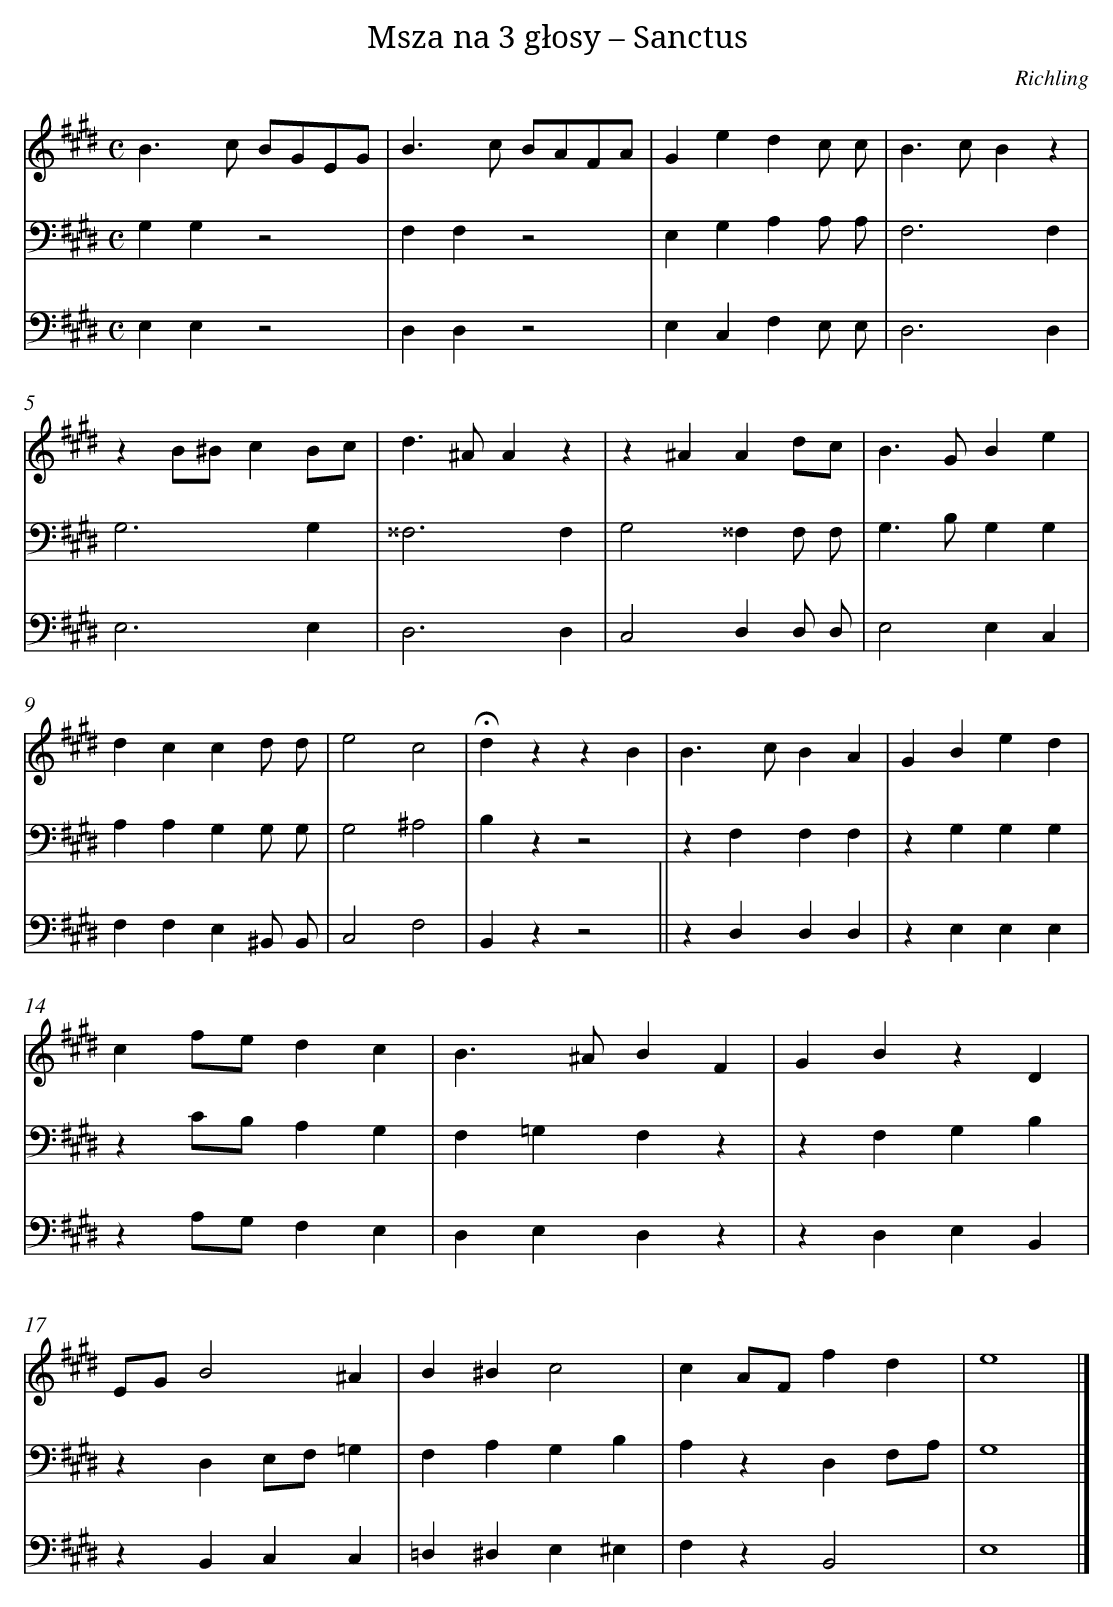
X:1
T: Msza na 3 głosy – Sanctus
C: Richling
L: 1/4
M: C
V: 1 clef=treble
V: 2 clef=bass
V: 3 clef=bass
K: E
[V:1] B>c B/G/E/G/ |
[V:2] G,G,z2 |
[V:3] E,E,z2 |
[V:1] B>c B/A/F/A/ |
[V:2] F,F,z2 |
[V:3] D,D,z2 |
[V:1] Gedc/ c/ |
[V:2] E,G,A,A,/ A,/ |
[V:3] E,C,F,E,/ E,/ |
[V:1] B>cBz |
[V:2] F,3F, |
[V:3] D,3D, |
[V:1] zB/^B/cB/c/ |
[V:2] G,3G, |
[V:3] E,3E, |
[V:1] d>^AAz |
[V:2] ^^F,3F, |
[V:3] D,3D, |
[V:1] z^AAd/c/ |
[V:2] G,2^^F,F,/ F,/ |
[V:3] C,2D,D,/ D,/ |
[V:1] B>GBe |
[V:2] G,>B,G,G, |
[V:3] E,2E,C, |
[V:1] dccd/ d/ |
[V:2] A,A,G,G,/ G,/ |
[V:3] F,F,E,^B,,/ B,,/ |
[V:1] e2c2 |
[V:2] G,2^A,2 |
[V:3] C,2F,2 |
[V:1] !fermata!dzzB |
[V:2] B,zz2 |
[V:3] B,,zz2 ||
[V:1] B>cBA |
[V:2] zF,F,F, |
[V:3] zD,D,D, |
[V:1] GBed |
[V:2] zG,G,G, |
[V:3] zE,E,E, |
[V:1] cf/e/dc |
[V:2] zC/B,/A,G, |
[V:3] zA,/G,/F,E, |
[V:1] B>^ABF |
[V:2] F,=G,F,z |
[V:3] D,E,D,z |
[V:1] GBzD |
[V:2] zF,G,B, |
[V:3] zD,E,B,, |
[V:1] E/G/B2^A |
[V:2] zD,E,/F,/=G, |
[V:3] zB,,C,C, |
[V:1] B^Bc2 |
[V:2] F,A,G,B, |
[V:3] =D,^D,E,^E, |
[V:1] cA/F/fd |
[V:2] A,zD,F,/A,/ |
[V:3] F,zB,,2 |
[V:1] e4 |]
[V:2] G,4 |]
[V:3] E,4 |]
